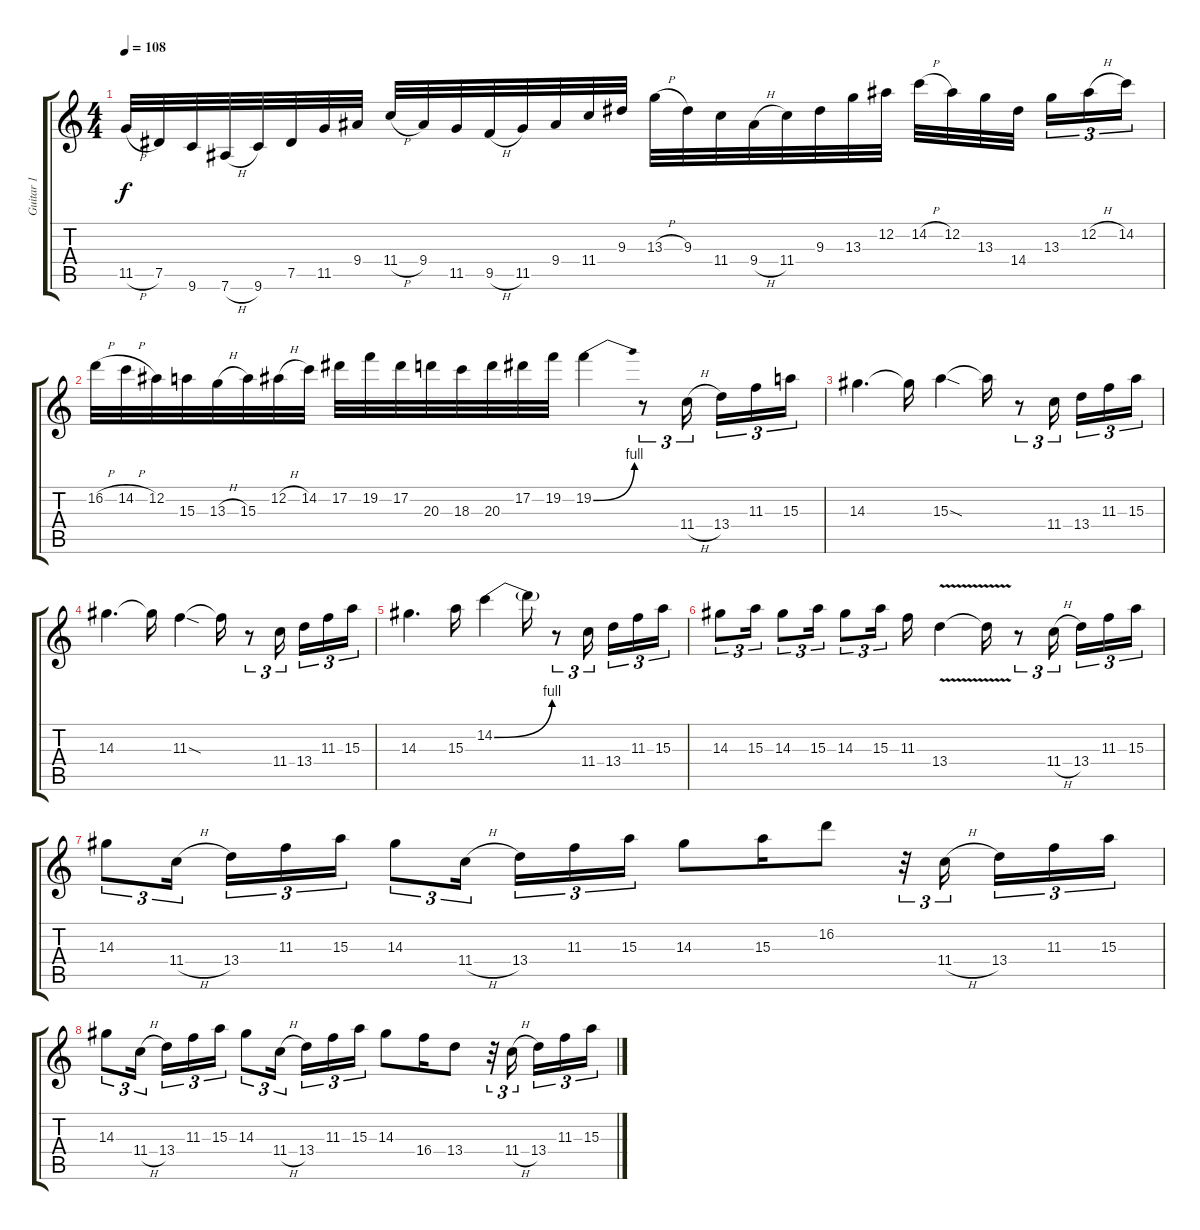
\track ("Guitar 1" "Guitar 1") {instrument distortionguitar}
\staff {score tabs}
\tuning (Eb4 Bb3 Gb3 Db3 Ab2 Eb2) {hide}
\ts (4 4)
\tempo 108
\clef g2
\ks c
11.5{h}.32{dy f} 7.5.32 9.6.32 7.6{h}.32 9.6.32 7.5.32 11.5.32 9.4.32 11.4{h}.32 9.4.32 11.5.32 9.5{h}.32 11.5.32 9.4.32 11.4.32 9.3.32 13.3{h}.32 9.3.32 11.4.32 9.4{h}.32 11.4.32 9.3.32 13.3.32 12.2.32 14.2{h}.32 12.2.32 13.3.32 14.4.32{beam splitsecondary} 13.3.16{tu (3 2)} 12.2{h}.16{tu (3 2)} 14.2.16{tu (3 2)} |
16.2{h}.32 14.2{h}.32 12.2.32 15.3.32 13.3{h}.32 15.3.32 12.2{h}.32 14.2.32 17.2.32 19.2.32 17.2.32 20.3.32 18.3.32 20.3.32 17.2.32 19.2.32 19.2{be (bend 0 0 60 4)}.4 r.8{tu (3 2)} 11.4{h}.16{tu (3 2) beam splitsecondary} 13.4.16{tu (3 2)} 11.3.16{tu (3 2)} 15.3.16{tu (3 2)} |
14.3.4{d} 14.3{t}.16 15.3{sod}.4 15.3{t}.16 r.8{tu (3 2)} 11.4.16{tu (3 2) beam splitsecondary} 13.4.16{tu (3 2)} 11.3.16{tu (3 2)} 15.3.16{tu (3 2)} |
14.3.4{d} 14.3{t}.16 11.3{sod}.4 11.3{t}.16 r.8{tu (3 2)} 11.4.16{tu (3 2) beam splitsecondary} 13.4.16{tu (3 2)} 11.3.16{tu (3 2)} 15.3.16{tu (3 2)} |
14.3.4{d} 15.3.16 14.2{be (bend 0 0 60 4)}.4 14.2{t}.16 r.8{tu (3 2)} 11.4.16{tu (3 2) beam splitsecondary} 13.4.16{tu (3 2)} 11.3.16{tu (3 2)} 15.3.16{tu (3 2)} |
14.3.8{tu (3 2)} 15.3.16{tu (3 2)} 14.3.8{tu (3 2)} 15.3.16{tu (3 2)} 14.3.8{tu (3 2)} 15.3.16{tu (3 2)} 11.3.16 13.4{v}.4 13.4{t}.16 r.8{tu (3 2)} 11.4{h}.16{tu (3 2) beam splitsecondary} 13.4.16{tu (3 2)} 11.3.16{tu (3 2)} 15.3.16{tu (3 2)} |
14.3.8{tu (3 2)} 11.4{h}.16{tu (3 2) beam splitsecondary} 13.4.16{tu (3 2)} 11.3.16{tu (3 2)} 15.3.16{tu (3 2)} 14.3.8{tu (3 2)} 11.4{h}.16{tu (3 2) beam splitsecondary} 13.4.16{tu (3 2)} 11.3.16{tu (3 2)} 15.3.16{tu (3 2)} 14.3.8 15.3.16 16.2.8 r.32{tu (3 2)} 11.4{h}.16{tu (3 2) beam splitsecondary} 13.4.16{tu (3 2)} 11.3.16{tu (3 2)} 15.3.16{tu (3 2)} |
14.3.8{tu (3 2)} 11.4{h}.16{tu (3 2) beam splitsecondary} 13.4.16{tu (3 2)} 11.3.16{tu (3 2)} 15.3.16{tu (3 2)} 14.3.8{tu (3 2)} 11.4{h}.16{tu (3 2) beam splitsecondary} 13.4.16{tu (3 2)} 11.3.16{tu (3 2)} 15.3.16{tu (3 2)} 14.3.8 16.4.16 13.4.8 r.32{tu (3 2)} 11.4{h}.16{tu (3 2) beam splitsecondary} 13.4.16{tu (3 2)} 11.3.16{tu (3 2)} 15.3.16{tu (3 2)}
